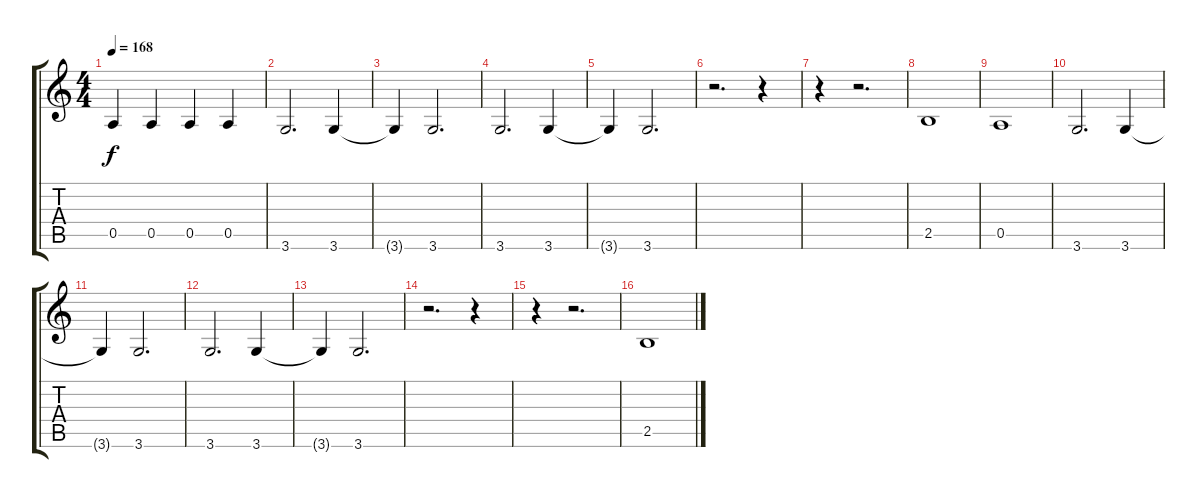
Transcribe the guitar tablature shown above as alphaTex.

\track "" {instrument electricbassfinger}
\staff {score tabs}
\tuning (E4 B3 G3 D3 A2 E2) {hide}
\ts (4 4)
\tempo 168
\clef g2
\ks c
0.5.4{dy f} 0.5.4 0.5.4 0.5.4 |
3.6.2{d} 3.6.4 |
3.6{t}.4 3.6.2{d} |
3.6.2{d} 3.6.4 |
3.6{t}.4 3.6.2{d} |
r.2{d} r.4 |
r.4 r.2{d} |
2.5.1 |
0.5.1 |
3.6.2{d} 3.6.4 |
3.6{t}.4 3.6.2{d} |
3.6.2{d} 3.6.4 |
3.6{t}.4 3.6.2{d} |
r.2{d} r.4 |
r.4 r.2{d} |
2.5.1
